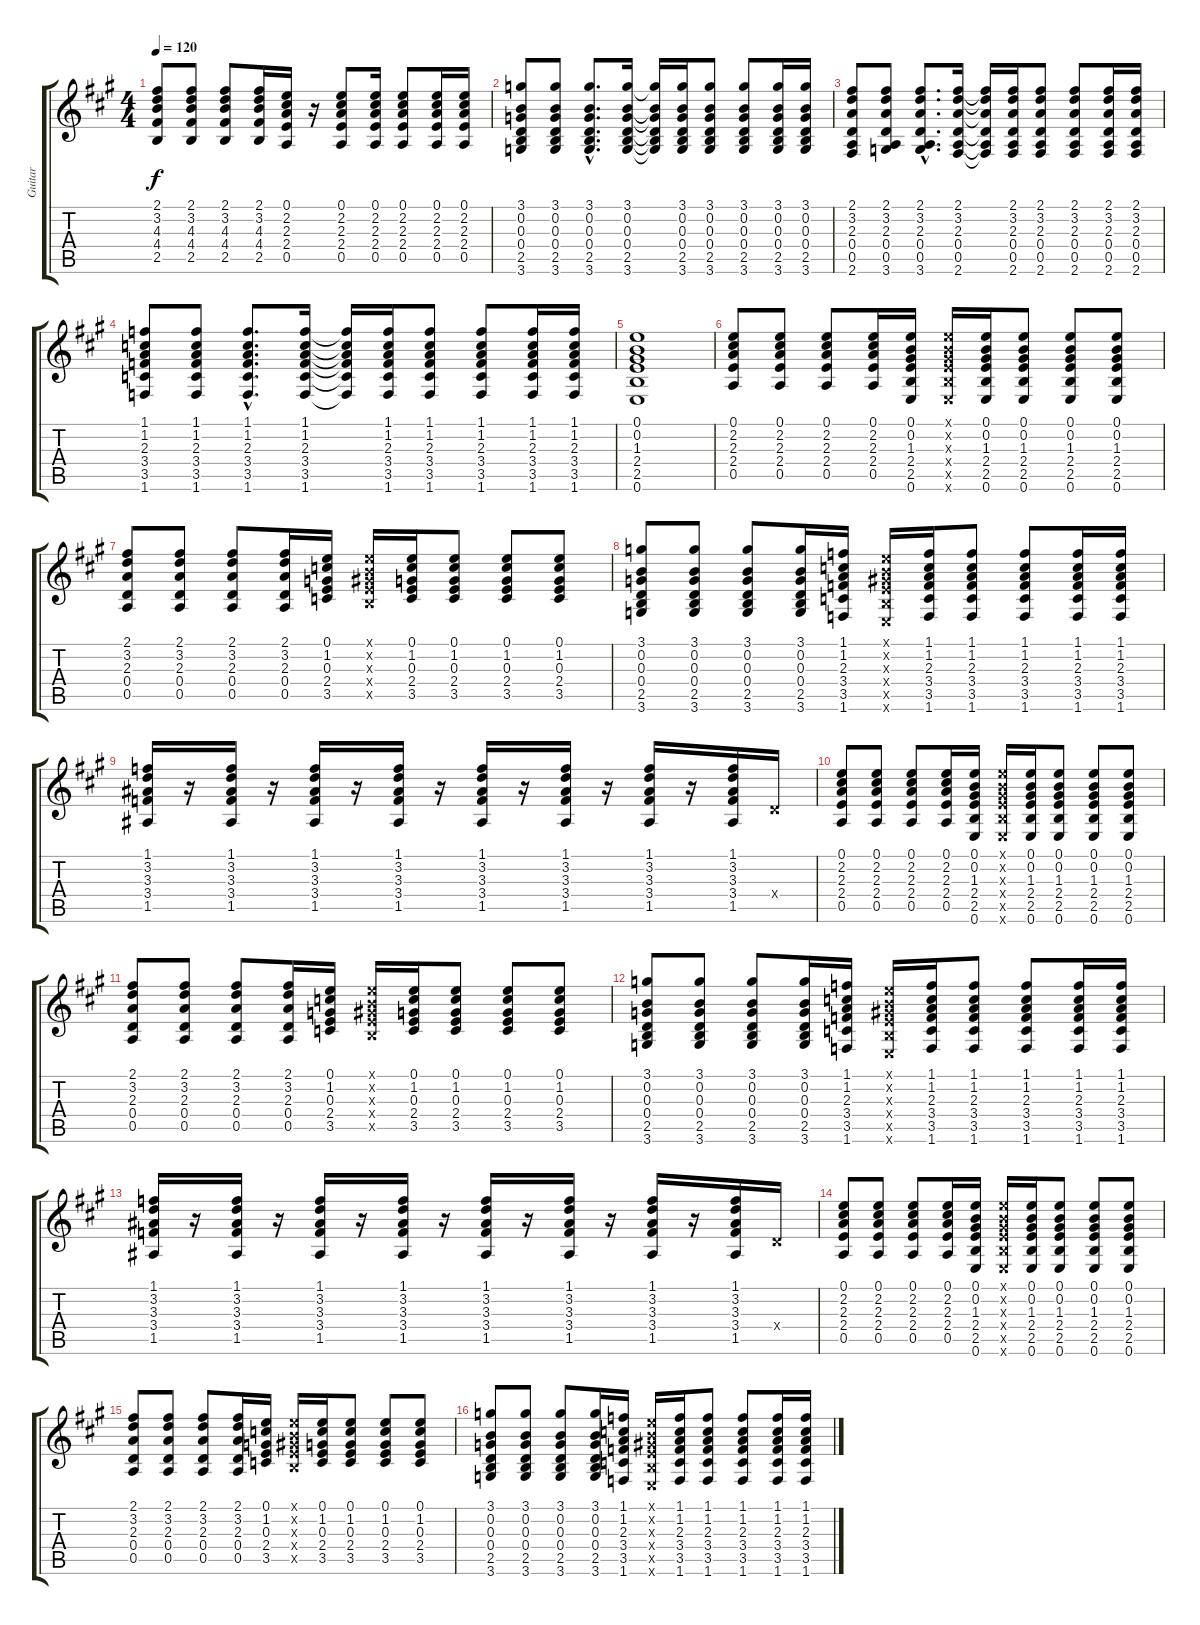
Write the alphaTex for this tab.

\track ("Guitar" "Guitar") {instrument electricguitarclean}
\staff {score tabs}
\tuning (E4 B3 G3 D3 A2 E2) {hide}
\ts (4 4)
\tempo 120
\clef g2
\ks a
(2.1 3.2 4.3 4.4 2.5).8{dy f} (2.1 3.2 4.3 4.4 2.5).8 (2.1 3.2 4.3 4.4 2.5).8 (2.1 3.2 4.3 4.4 2.5).16 (0.1 2.2 2.3 2.4 0.5).16 r.16 (0.1 2.2 2.3 2.4 0.5).8 (0.1 2.2 2.3 2.4 0.5).16 (0.1 2.2 2.3 2.4 0.5).8 (0.1 2.2 2.3 2.4 0.5).16 (0.1 2.2 2.3 2.4 0.5).16 |
(3.1 0.2 0.3 0.4 2.5 3.6).8 (3.1 0.2 0.3 0.4 2.5 3.6).8 (3.1{hac} 0.2{hac} 0.3{hac} 0.4{hac} 2.5{hac} 3.6{hac}).8{d} (3.1 0.2 0.3 0.4 2.5 3.6).16 (3.1{t} 0.2{t} 0.3{t} 0.4{t} 2.5{t} 3.6{t}).16 (3.1 0.2 0.3 0.4 2.5 3.6).16 (3.1 0.2 0.3 0.4 2.5 3.6).8 (3.1 0.2 0.3 0.4 2.5 3.6).8 (3.1 0.2 0.3 0.4 2.5 3.6).16 (3.1 0.2 0.3 0.4 2.5 3.6).16 |
(2.1 3.2 2.3 0.4 0.5 2.6).8 (2.1 3.2 2.3 0.4 0.5 3.6).8 (2.1{hac} 3.2{hac} 2.3{hac} 0.4{hac} 0.5{hac} 3.6{hac}).8{d} (2.1 3.2 2.3 0.4 0.5 2.6).16 (2.1{t} 3.2{t} 2.3{t} 0.4{t} 0.5{t} 2.6{t}).16 (2.1 3.2 2.3 0.4 0.5 2.6).16 (2.1 3.2 2.3 0.4 0.5 2.6).8 (2.1 3.2 2.3 0.4 0.5 2.6).8 (2.1 3.2 2.3 0.4 0.5 2.6).16 (2.1 3.2 2.3 0.4 0.5 2.6).16 |
(1.1 1.2 2.3 3.4 3.5 1.6).8 (1.1 1.2 2.3 3.4 3.5 1.6).8 (1.1{hac} 1.2{hac} 2.3{hac} 3.4{hac} 3.5{hac} 1.6{hac}).8{d} (1.1 1.2 2.3 3.4 3.5 1.6).16 (1.1{t} 1.2{t} 2.3{t} 3.4{t} 3.5{t} 1.6{t}).16 (1.1 1.2 2.3 3.4 3.5 1.6).16 (1.1 1.2 2.3 3.4 3.5 1.6).8 (1.1 1.2 2.3 3.4 3.5 1.6).8 (1.1 1.2 2.3 3.4 3.5 1.6).16 (1.1 1.2 2.3 3.4 3.5 1.6).16 |
(0.1 0.2 1.3 2.4 2.5 0.6).1 |
(0.1 2.2 2.3 2.4 0.5).8 (0.1 2.2 2.3 2.4 0.5).8 (0.1 2.2 2.3 2.4 0.5).8 (0.1 2.2 2.3 2.4 0.5).16 (0.1 0.2 1.3 2.4 2.5 0.6).16 (0.1{x} 0.2{x} 1.3{x} 2.4{x} 2.5{x} 0.6{x}).16 (0.1 0.2 1.3 2.4 2.5 0.6).16 (0.1 0.2 1.3 2.4 2.5 0.6).8 (0.1 0.2 1.3 2.4 2.5 0.6).8 (0.1 0.2 1.3 2.4 2.5 0.6).8 |
(2.1 3.2 2.3 0.4 0.5).8 (2.1 3.2 2.3 0.4 0.5).8 (2.1 3.2 2.3 0.4 0.5).8 (2.1 3.2 2.3 0.4 0.5).16 (0.1 1.2 0.3 2.4 3.5).16 (0.1{x} 0.2{x} 1.3{x} 2.4{x} 2.5{x}).16 (0.1 1.2 0.3 2.4 3.5).16 (0.1 1.2 0.3 2.4 3.5).8 (0.1 1.2 0.3 2.4 3.5).8 (0.1 1.2 0.3 2.4 3.5).8 |
(3.1 0.2 0.3 0.4 2.5 3.6).8 (3.1 0.2 0.3 0.4 2.5 3.6).8 (3.1 0.2 0.3 0.4 2.5 3.6).8 (3.1 0.2 0.3 0.4 2.5 3.6).16 (1.1 1.2 2.3 3.4 3.5 1.6).16 (0.1{x} 0.2{x} 1.3{x} 2.4{x} 2.5{x} 0.6{x}).16 (1.1 1.2 2.3 3.4 3.5 1.6).16 (1.1 1.2 2.3 3.4 3.5 1.6).8 (1.1 1.2 2.3 3.4 3.5 1.6).8 (1.1 1.2 2.3 3.4 3.5 1.6).16 (1.1 1.2 2.3 3.4 3.5 1.6).16 |
(1.1 3.2 3.3 3.4 1.5).16 r.16 (1.1 3.2 3.3 3.4 1.5).16 r.16 (1.1 3.2 3.3 3.4 1.5).16 r.16 (1.1 3.2 3.3 3.4 1.5).16 r.16 (1.1 3.2 3.3 3.4 1.5).16 r.16 (1.1 3.2 3.3 3.4 1.5).16 r.16 (1.1 3.2 3.3 3.4 1.5).16 r.16 (1.1 3.2 3.3 3.4 1.5).16 0.4{x}.16 |
(0.1 2.2 2.3 2.4 0.5).8 (0.1 2.2 2.3 2.4 0.5).8 (0.1 2.2 2.3 2.4 0.5).8 (0.1 2.2 2.3 2.4 0.5).16 (0.1 0.2 1.3 2.4 2.5 0.6).16 (0.1{x} 0.2{x} 1.3{x} 2.4{x} 2.5{x} 0.6{x}).16 (0.1 0.2 1.3 2.4 2.5 0.6).16 (0.1 0.2 1.3 2.4 2.5 0.6).8 (0.1 0.2 1.3 2.4 2.5 0.6).8 (0.1 0.2 1.3 2.4 2.5 0.6).8 |
(2.1 3.2 2.3 0.4 0.5).8 (2.1 3.2 2.3 0.4 0.5).8 (2.1 3.2 2.3 0.4 0.5).8 (2.1 3.2 2.3 0.4 0.5).16 (0.1 1.2 0.3 2.4 3.5).16 (0.1{x} 0.2{x} 1.3{x} 2.4{x} 2.5{x}).16 (0.1 1.2 0.3 2.4 3.5).16 (0.1 1.2 0.3 2.4 3.5).8 (0.1 1.2 0.3 2.4 3.5).8 (0.1 1.2 0.3 2.4 3.5).8 |
(3.1 0.2 0.3 0.4 2.5 3.6).8 (3.1 0.2 0.3 0.4 2.5 3.6).8 (3.1 0.2 0.3 0.4 2.5 3.6).8 (3.1 0.2 0.3 0.4 2.5 3.6).16 (1.1 1.2 2.3 3.4 3.5 1.6).16 (0.1{x} 0.2{x} 1.3{x} 2.4{x} 2.5{x} 0.6{x}).16 (1.1 1.2 2.3 3.4 3.5 1.6).16 (1.1 1.2 2.3 3.4 3.5 1.6).8 (1.1 1.2 2.3 3.4 3.5 1.6).8 (1.1 1.2 2.3 3.4 3.5 1.6).16 (1.1 1.2 2.3 3.4 3.5 1.6).16 |
(1.1 3.2 3.3 3.4 1.5).16 r.16 (1.1 3.2 3.3 3.4 1.5).16 r.16 (1.1 3.2 3.3 3.4 1.5).16 r.16 (1.1 3.2 3.3 3.4 1.5).16 r.16 (1.1 3.2 3.3 3.4 1.5).16 r.16 (1.1 3.2 3.3 3.4 1.5).16 r.16 (1.1 3.2 3.3 3.4 1.5).16 r.16 (1.1 3.2 3.3 3.4 1.5).16 0.4{x}.16 |
(0.1 2.2 2.3 2.4 0.5).8 (0.1 2.2 2.3 2.4 0.5).8 (0.1 2.2 2.3 2.4 0.5).8 (0.1 2.2 2.3 2.4 0.5).16 (0.1 0.2 1.3 2.4 2.5 0.6).16 (0.1{x} 0.2{x} 1.3{x} 2.4{x} 2.5{x} 0.6{x}).16 (0.1 0.2 1.3 2.4 2.5 0.6).16 (0.1 0.2 1.3 2.4 2.5 0.6).8 (0.1 0.2 1.3 2.4 2.5 0.6).8 (0.1 0.2 1.3 2.4 2.5 0.6).8 |
(2.1 3.2 2.3 0.4 0.5).8 (2.1 3.2 2.3 0.4 0.5).8 (2.1 3.2 2.3 0.4 0.5).8 (2.1 3.2 2.3 0.4 0.5).16 (0.1 1.2 0.3 2.4 3.5).16 (0.1{x} 0.2{x} 1.3{x} 2.4{x} 2.5{x}).16 (0.1 1.2 0.3 2.4 3.5).16 (0.1 1.2 0.3 2.4 3.5).8 (0.1 1.2 0.3 2.4 3.5).8 (0.1 1.2 0.3 2.4 3.5).8 |
(3.1 0.2 0.3 0.4 2.5 3.6).8 (3.1 0.2 0.3 0.4 2.5 3.6).8 (3.1 0.2 0.3 0.4 2.5 3.6).8 (3.1 0.2 0.3 0.4 2.5 3.6).16 (1.1 1.2 2.3 3.4 3.5 1.6).16 (0.1{x} 0.2{x} 1.3{x} 2.4{x} 2.5{x} 0.6{x}).16 (1.1 1.2 2.3 3.4 3.5 1.6).16 (1.1 1.2 2.3 3.4 3.5 1.6).8 (1.1 1.2 2.3 3.4 3.5 1.6).8 (1.1 1.2 2.3 3.4 3.5 1.6).16 (1.1 1.2 2.3 3.4 3.5 1.6).16
